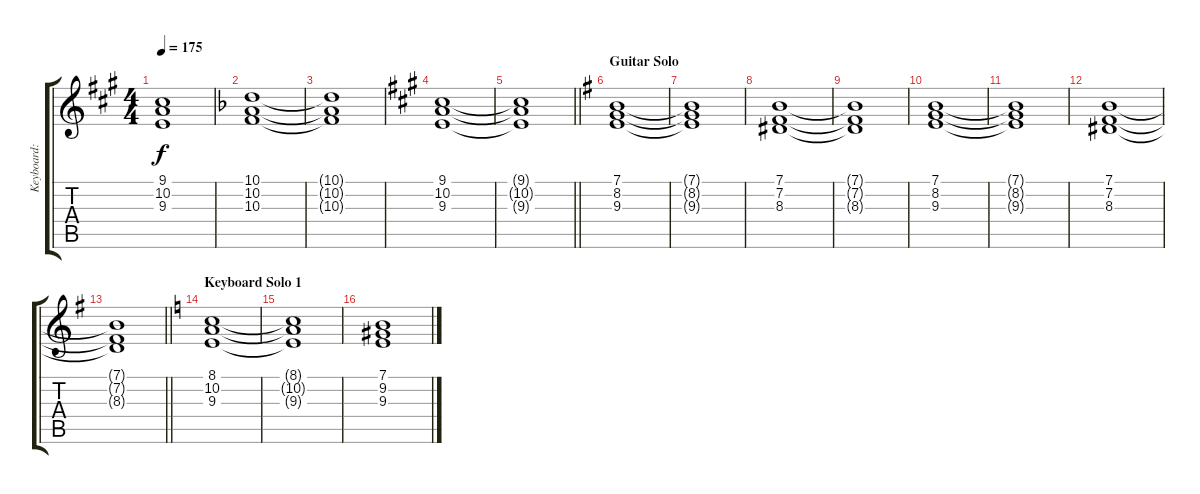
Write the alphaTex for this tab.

\track ("Keyboard: Juha Mäenpää" "Keyboard: ") {instrument stringensemble1}
\staff {score tabs}
\tuning (E4 B3 G3 D3 A2 E2) {hide}
\ts (4 4)
\tempo 175
\clef g2
\ks a
(9.1{t} 10.2{t} 9.3{t}).1{dy f} |
\ks dminor
(10.1 10.2 10.3).1 |
(10.1{t} 10.2{t} 10.3{t}).1 |
\ks a
(9.1 10.2 9.3).1 |
\barLineRight lightlight
(9.1{t} 10.2{t} 9.3{t}).1 |
\section ("" "Guitar Solo")
\ks eminor
(7.1 8.2 9.3).1 |
(7.1{t} 8.2{t} 9.3{t}).1 |
(7.1 7.2 8.3).1 |
(7.1{t} 7.2{t} 8.3{t}).1 |
(7.1 8.2 9.3).1 |
(7.1{t} 8.2{t} 9.3{t}).1 |
(7.1 7.2 8.3).1 |
\barLineRight lightlight
(7.1{t} 7.2{t} 8.3{t}).1 |
\section ("" "Keyboard Solo 1")
\ks aminor
(8.1 10.2 9.3).1 |
(8.1{t} 10.2{t} 9.3{t}).1 |
(7.1 9.2 9.3).1
